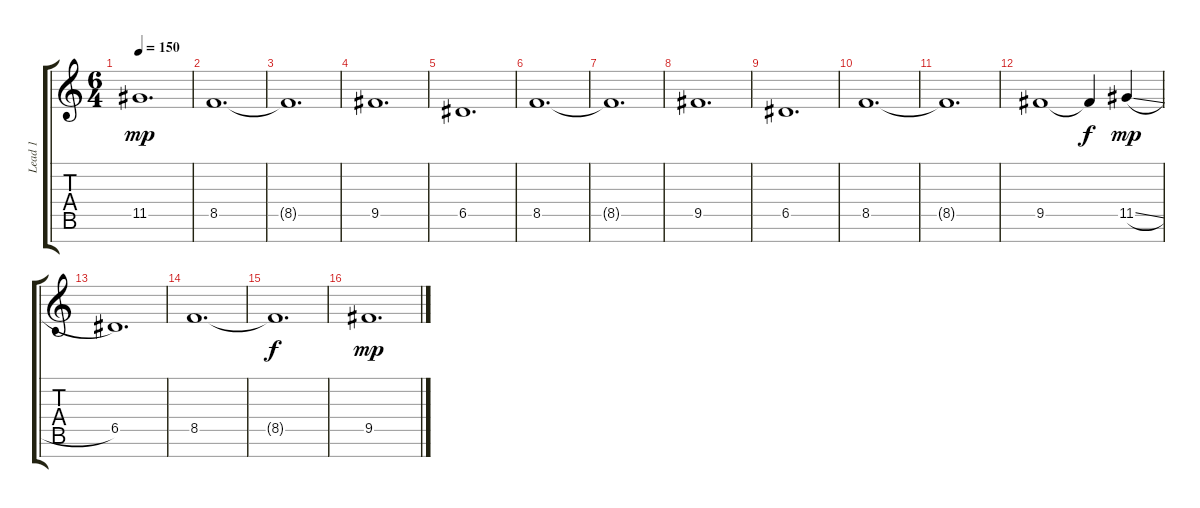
\track ("Lead 1" "Lead 1") {instrument distortionguitar}
\staff {score tabs}
\tuning (E4 B3 G3 D3 A2 E2 B1) {hide}
\ts (6 4)
\tempo 150
\clef g2
\ks c
11.5.1{d dy mp} |
8.5.1{d} |
8.5{t}.1{d} |
9.5.1{d} |
6.5.1{d} |
8.5.1{d} |
8.5{t}.1{d} |
9.5.1{d} |
6.5.1{d} |
8.5.1{d} |
8.5{t}.1{d} |
9.5.1 9.5{t}.4{dy f} 11.5{sl}.4{dy mp} |
6.5.1{d} |
8.5.1{d} |
8.5{t}.1{d dy f} |
9.5.1{d dy mp}
